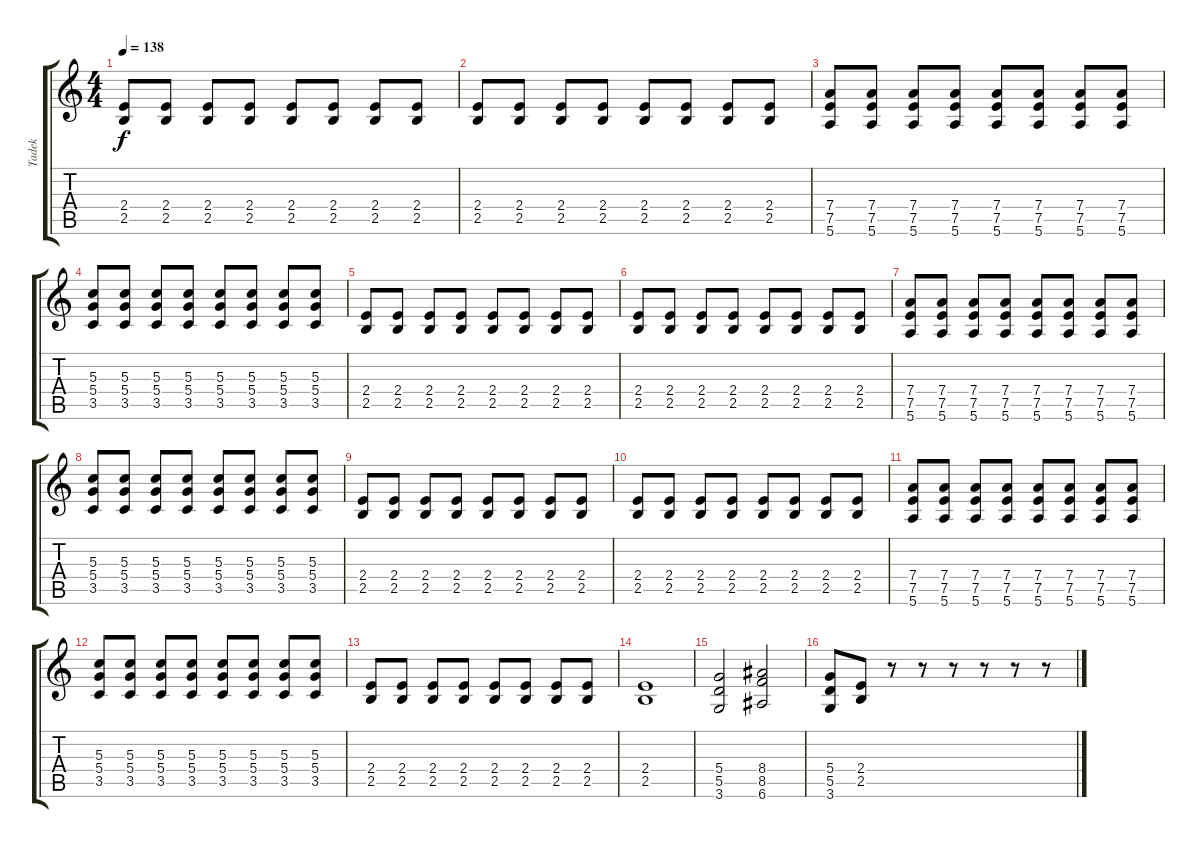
\track ("Tadek" "Tadek") {instrument overdrivenguitar}
\staff {score tabs}
\tuning (E4 B3 G3 D3 A2 E2) {hide}
\ts (4 4)
\tempo 138
\clef g2
\ks c
(2.4 2.5).8{dy f} (2.4 2.5).8 (2.4 2.5).8 (2.4 2.5).8 (2.4 2.5).8 (2.4 2.5).8 (2.4 2.5).8 (2.4 2.5).8 |
(2.4 2.5).8 (2.4 2.5).8 (2.4 2.5).8 (2.4 2.5).8 (2.4 2.5).8 (2.4 2.5).8 (2.4 2.5).8 (2.4 2.5).8 |
(7.4 7.5 5.6).8 (7.4 7.5 5.6).8 (7.4 7.5 5.6).8 (7.4 7.5 5.6).8 (7.4 7.5 5.6).8 (7.4 7.5 5.6).8 (7.4 7.5 5.6).8 (7.4 7.5 5.6).8 |
(5.3 5.4 3.5).8 (5.3 5.4 3.5).8 (5.3 5.4 3.5).8 (5.3 5.4 3.5).8 (5.3 5.4 3.5).8 (5.3 5.4 3.5).8 (5.3 5.4 3.5).8 (5.3 5.4 3.5).8 |
(2.4 2.5).8 (2.4 2.5).8 (2.4 2.5).8 (2.4 2.5).8 (2.4 2.5).8 (2.4 2.5).8 (2.4 2.5).8 (2.4 2.5).8 |
(2.4 2.5).8 (2.4 2.5).8 (2.4 2.5).8 (2.4 2.5).8 (2.4 2.5).8 (2.4 2.5).8 (2.4 2.5).8 (2.4 2.5).8 |
(7.4 7.5 5.6).8 (7.4 7.5 5.6).8 (7.4 7.5 5.6).8 (7.4 7.5 5.6).8 (7.4 7.5 5.6).8 (7.4 7.5 5.6).8 (7.4 7.5 5.6).8 (7.4 7.5 5.6).8 |
(5.3 5.4 3.5).8 (5.3 5.4 3.5).8 (5.3 5.4 3.5).8 (5.3 5.4 3.5).8 (5.3 5.4 3.5).8 (5.3 5.4 3.5).8 (5.3 5.4 3.5).8 (5.3 5.4 3.5).8 |
(2.4 2.5).8 (2.4 2.5).8 (2.4 2.5).8 (2.4 2.5).8 (2.4 2.5).8 (2.4 2.5).8 (2.4 2.5).8 (2.4 2.5).8 |
(2.4 2.5).8 (2.4 2.5).8 (2.4 2.5).8 (2.4 2.5).8 (2.4 2.5).8 (2.4 2.5).8 (2.4 2.5).8 (2.4 2.5).8 |
(7.4 7.5 5.6).8 (7.4 7.5 5.6).8 (7.4 7.5 5.6).8 (7.4 7.5 5.6).8 (7.4 7.5 5.6).8 (7.4 7.5 5.6).8 (7.4 7.5 5.6).8 (7.4 7.5 5.6).8 |
(5.3 5.4 3.5).8 (5.3 5.4 3.5).8 (5.3 5.4 3.5).8 (5.3 5.4 3.5).8 (5.3 5.4 3.5).8 (5.3 5.4 3.5).8 (5.3 5.4 3.5).8 (5.3 5.4 3.5).8 |
(2.4 2.5).8 (2.4 2.5).8 (2.4 2.5).8 (2.4 2.5).8 (2.4 2.5).8 (2.4 2.5).8 (2.4 2.5).8 (2.4 2.5).8 |
(2.4 2.5).1 |
(5.4 5.5 3.6).2 (8.4 8.5 6.6).2 |
(5.4 5.5 3.6).8 (2.4 2.5).8 r.8 r.8 r.8 r.8 r.8 r.8
